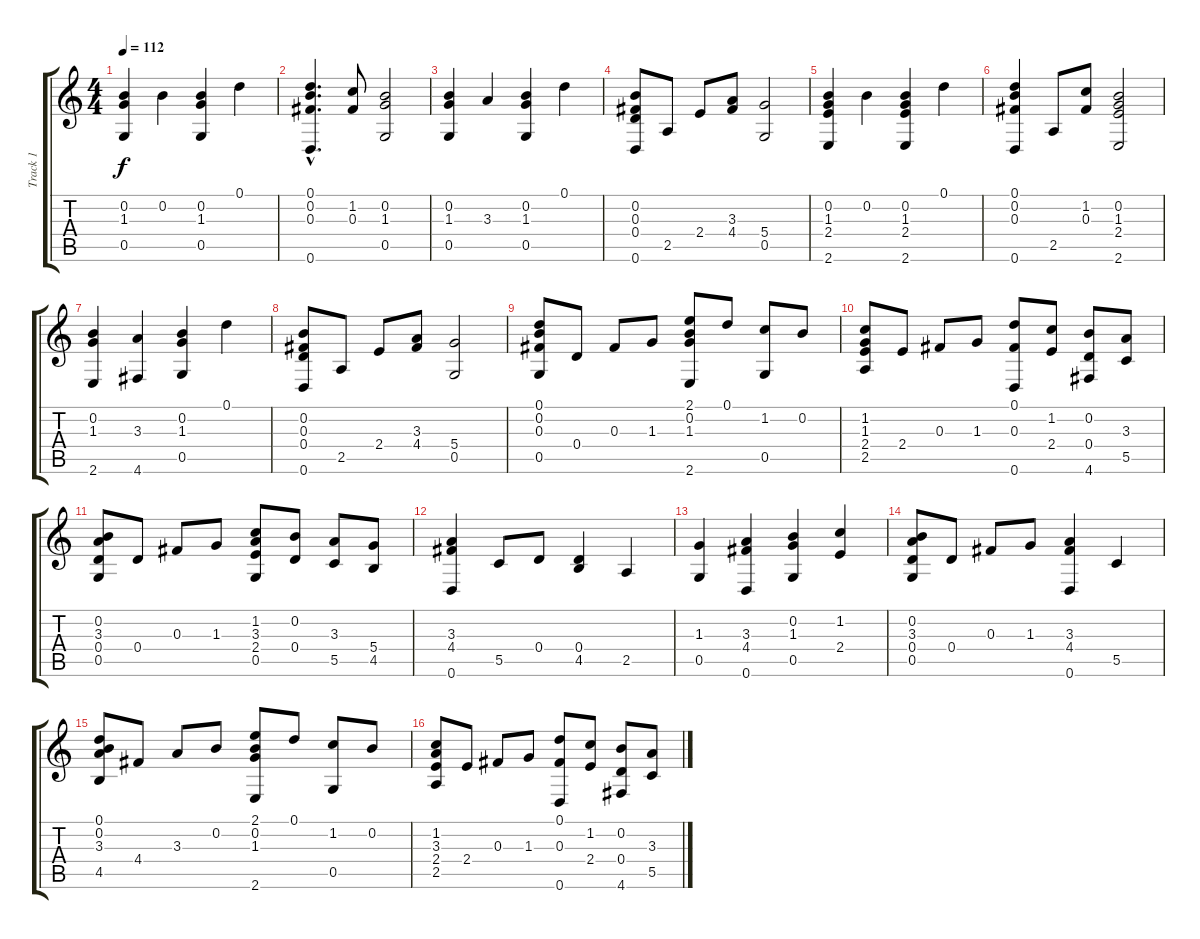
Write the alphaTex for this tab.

\track ("Track 1" "Track 1") {instrument acousticguitarnylon}
\staff {score tabs}
\tuning (D4 B3 Gb3 D3 G2 D2) {hide}
\ts (4 4)
\tempo 112
\clef g2
\ks c
(0.2 1.3 0.5).4{dy f instrument acousticguitarnylon} 0.2.4 (0.2 1.3 0.5).4 0.1.4 |
(0.1{hac} 0.2{hac} 0.3{hac} 0.6{hac}).4{d} (1.2 0.3).8 (0.2 1.3 0.5).2 |
(0.2 1.3 0.5).4 3.3.4 (0.2 1.3 0.5).4 0.1.4 |
(0.2 0.3 0.4 0.6).8 2.5.8 2.4.8 (3.3 4.4).8 (5.4 0.5).2 |
(0.2 1.3 2.4 2.6).4 0.2.4 (0.2 1.3 2.4 2.6).4 0.1.4 |
(0.1 0.2 0.3 0.6).4 2.5.8 (1.2 0.3).8 (0.2 1.3 2.4 2.6).2 |
(0.2 1.3 2.6).4 (3.3 4.6).4 (0.2 1.3 0.5).4 0.1.4 |
(0.2 0.3 0.4 0.6).8 2.5.8 2.4.8 (3.3 4.4).8 (5.4 0.5).2 |
(0.1 0.2 0.3 0.5).8 0.4.8 0.3.8 1.3.8 (2.1 0.2 1.3 2.6).8 0.1.8 (1.2 0.5).8 0.2.8 |
(1.2 1.3 2.4 2.5).8 2.4.8 0.3.8 1.3.8 (0.1 0.3 0.6).8 (1.2 2.4).8 (0.2 0.4 4.6).8 (3.3 5.5).8 |
(0.2 3.3 0.4 0.5).8 0.4.8 0.3.8 1.3.8 (1.2 3.3 2.4 0.5).8 (0.2 0.4).8 (3.3 5.5).8 (5.4 4.5).8 |
(3.3 4.4 0.6).4 5.5.8 0.4.8 (0.4 4.5).4 2.5.4 |
(1.3 0.5).4 (3.3 4.4 0.6).4 (0.2 1.3 0.5).4 (1.2 2.4).4 |
(0.2 3.3 0.4 0.5).8 0.4.8 0.3.8 1.3.8 (3.3 4.4 0.6).4 5.5.4 |
(0.1 0.2 3.3 4.5).8 4.4.8 3.3.8 0.2.8 (2.1 0.2 1.3 2.6).8 0.1.8 (1.2 0.5).8 0.2.8 |
(1.2 3.3 2.4 2.5).8 2.4.8 0.3.8 1.3.8 (0.1 0.3 0.6).8 (1.2 2.4).8 (0.2 0.4 4.6).8 (3.3 5.5).8
